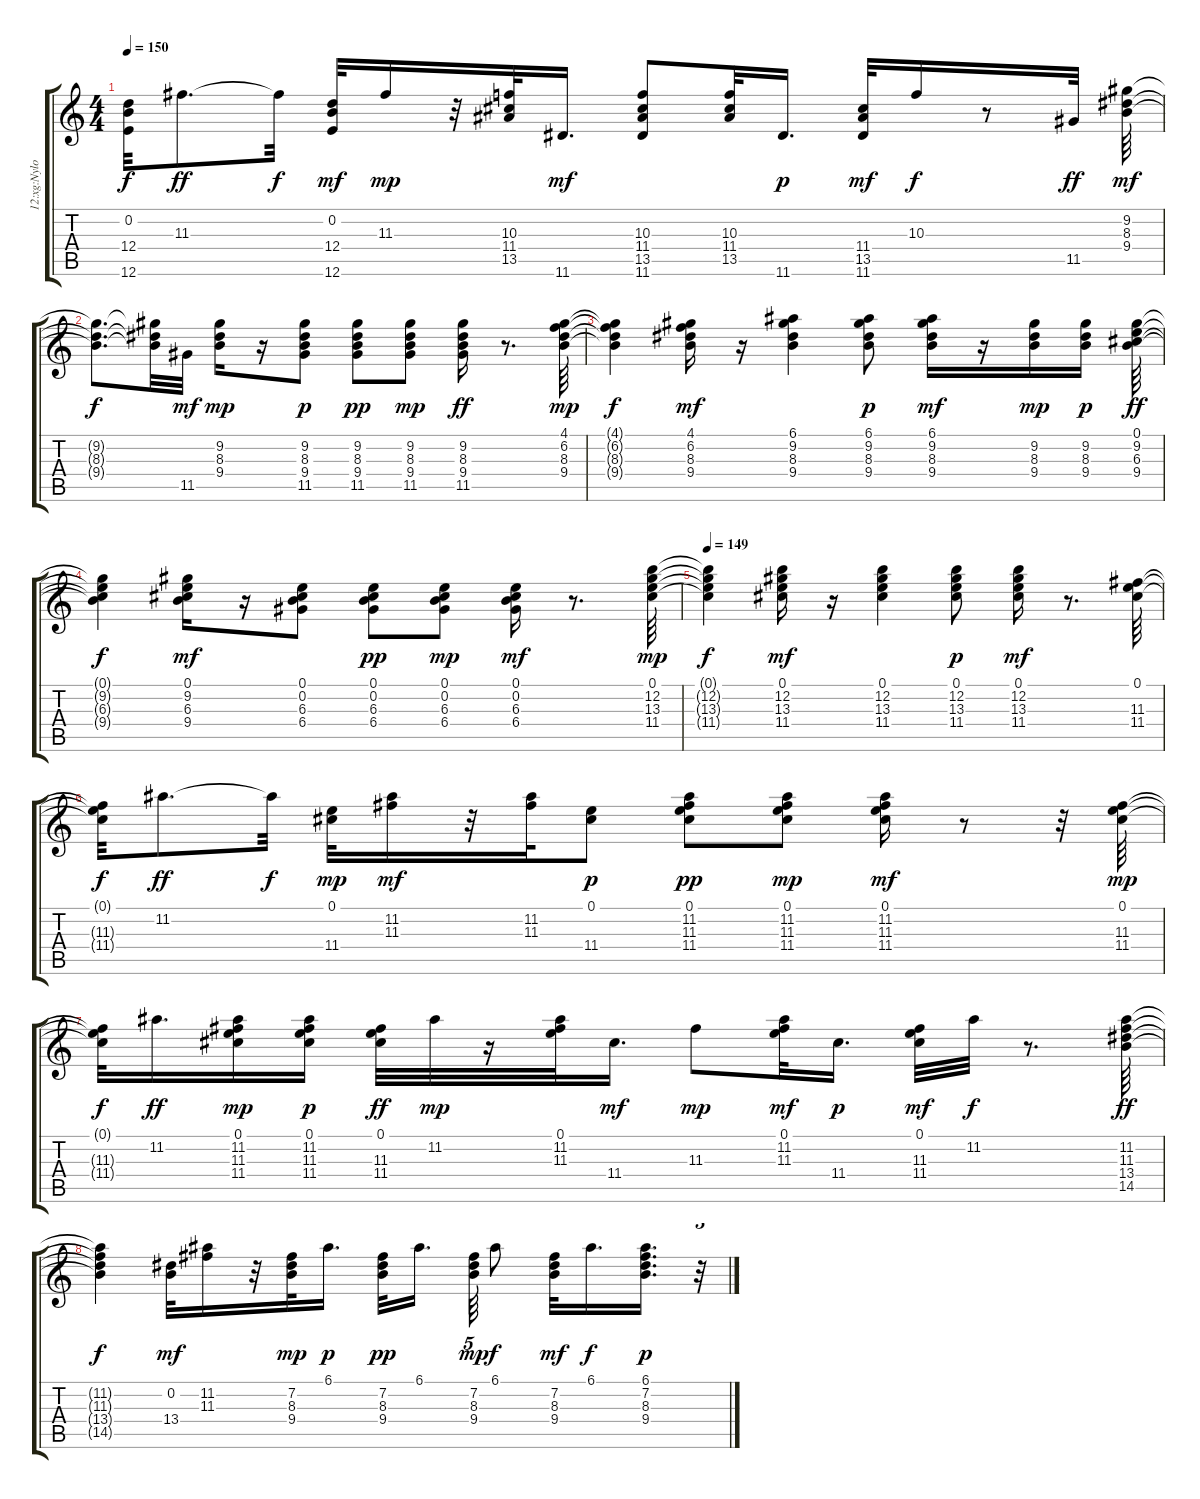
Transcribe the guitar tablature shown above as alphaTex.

\track ("12:xg:Nylon&Steel" "12:xg:Nylo") {instrument acousticguitarsteel}
\staff {score tabs}
\tuning (E4 B3 G3 D3 A2 E2) {hide}
\ts (4 4)
\tempo 150
\clef g2
\ks c
(0.2{t} 12.4{t} 12.6{t}).32{dy f} 11.3.8{d dy ff} 11.3{t}.32{dy f} (0.2 12.4 12.6).32{dy mf} 11.3.16{dy mp} r.32 (10.3 11.4 13.5).32 11.6.16{d dy mf} (10.3 11.4 13.5 11.6).8 (10.3 11.4 13.5).32 11.6.16{d dy p} (11.4 13.5 11.6).32{dy mf} 10.3.16{dy f} r.8 11.5.32{dy ff} (9.2 8.3 9.4).64{dy mf} |
(9.2{t} 8.3{t} 9.4{t}).8{d dy f} (9.2{t} 8.3{t} 9.4{t}).32 11.5.32{dy mf} (9.2 8.3 9.4).16{dy mp} r.16 (9.2 8.3 9.4 11.5).8{dy p} (9.2 8.3 9.4 11.5).8{dy pp} (9.2 8.3 9.4 11.5).8{dy mp} (9.2 8.3 9.4 11.5).16{dy ff} r.8{d} (4.1 6.2 8.3 9.4).64{dy mp} |
(4.1{t} 6.2{t} 8.3{t} 9.4{t}).4{dy f} (4.1 6.2 8.3 9.4).16{dy mf} r.16 (6.1 9.2 8.3 9.4).4 (6.1 9.2 8.3 9.4).8{dy p} (6.1 9.2 8.3 9.4).16{dy mf} r.16 (9.2 8.3 9.4).16{dy mp} (9.2 8.3 9.4).16{dy p} (0.1 9.2 6.3 9.4).64{dy ff} |
(0.1{t} 9.2{t} 6.3{t} 9.4{t}).4{dy f} (0.1 9.2 6.3 9.4).16{dy mf} r.16 (0.1 0.2 6.3 6.4).8 (0.1 0.2 6.3 6.4).8{dy pp} (0.1 0.2 6.3 6.4).8{dy mp} (0.1 0.2 6.3 6.4).16{dy mf} r.8{d} (0.1 12.2 13.3 11.4).64{dy mp} |
\tempo 149
(0.1{t} 12.2{t} 13.3{t} 11.4{t}).4{dy f} (0.1 12.2 13.3 11.4).16{dy mf} r.16 (0.1 12.2 13.3 11.4).4 (0.1 12.2 13.3 11.4).8{dy p} (0.1 12.2 13.3 11.4).16{dy mf} r.8{d} (0.1 11.3 11.4).64 |
(0.1{t} 11.3{t} 11.4{t}).32{dy f} 11.2.8{d dy ff} 11.2{t}.32{dy f} (0.1 11.4).32{dy mp} (11.2 11.3).16{dy mf} r.32 (11.2 11.3).32 (0.1 11.4).8{dy p} (0.1 11.2 11.3 11.4).8{dy pp} (0.1 11.2 11.3 11.4).8{dy mp} (0.1 11.2 11.3 11.4).16{dy mf} r.8 r.32 (0.1 11.3 11.4).64{dy mp} |
(0.1{t} 11.3{t} 11.4{t}).32{dy f} 11.2.16{d dy ff} (0.1 11.2 11.3 11.4).16{dy mp} (0.1 11.2 11.3 11.4).16{dy p} (0.1 11.3 11.4).32{dy ff} 11.2.32{dy mp} r.16 (0.1 11.2 11.3).32 11.4.16{d dy mf} 11.3.8{dy mp} (0.1 11.2 11.3).32{dy mf} 11.4.16{d dy p} (0.1 11.3 11.4).32{dy mf} 11.2.32{dy f} r.8{d} (11.2 11.3 13.4 14.5).64{dy ff} |
(11.2{t} 11.3{t} 13.4{t} 14.5{t}).4{dy f} (0.2 13.4).32{dy mf} (11.2 11.3).16 r.32 (7.2 8.3 9.4).32{dy mp} 6.1.16{d dy p} (7.2 8.3 9.4).32{dy pp} 6.1.16{d beam splitsecondary} (7.2 8.3 9.4).64{tu (5 4) dy mp} 6.1.8{dy f} (7.2 8.3 9.4).32{dy mf} 6.1.16{d dy f} (6.1 7.2 8.3 9.4).16{d dy p} r.32{tu (3 2)}
